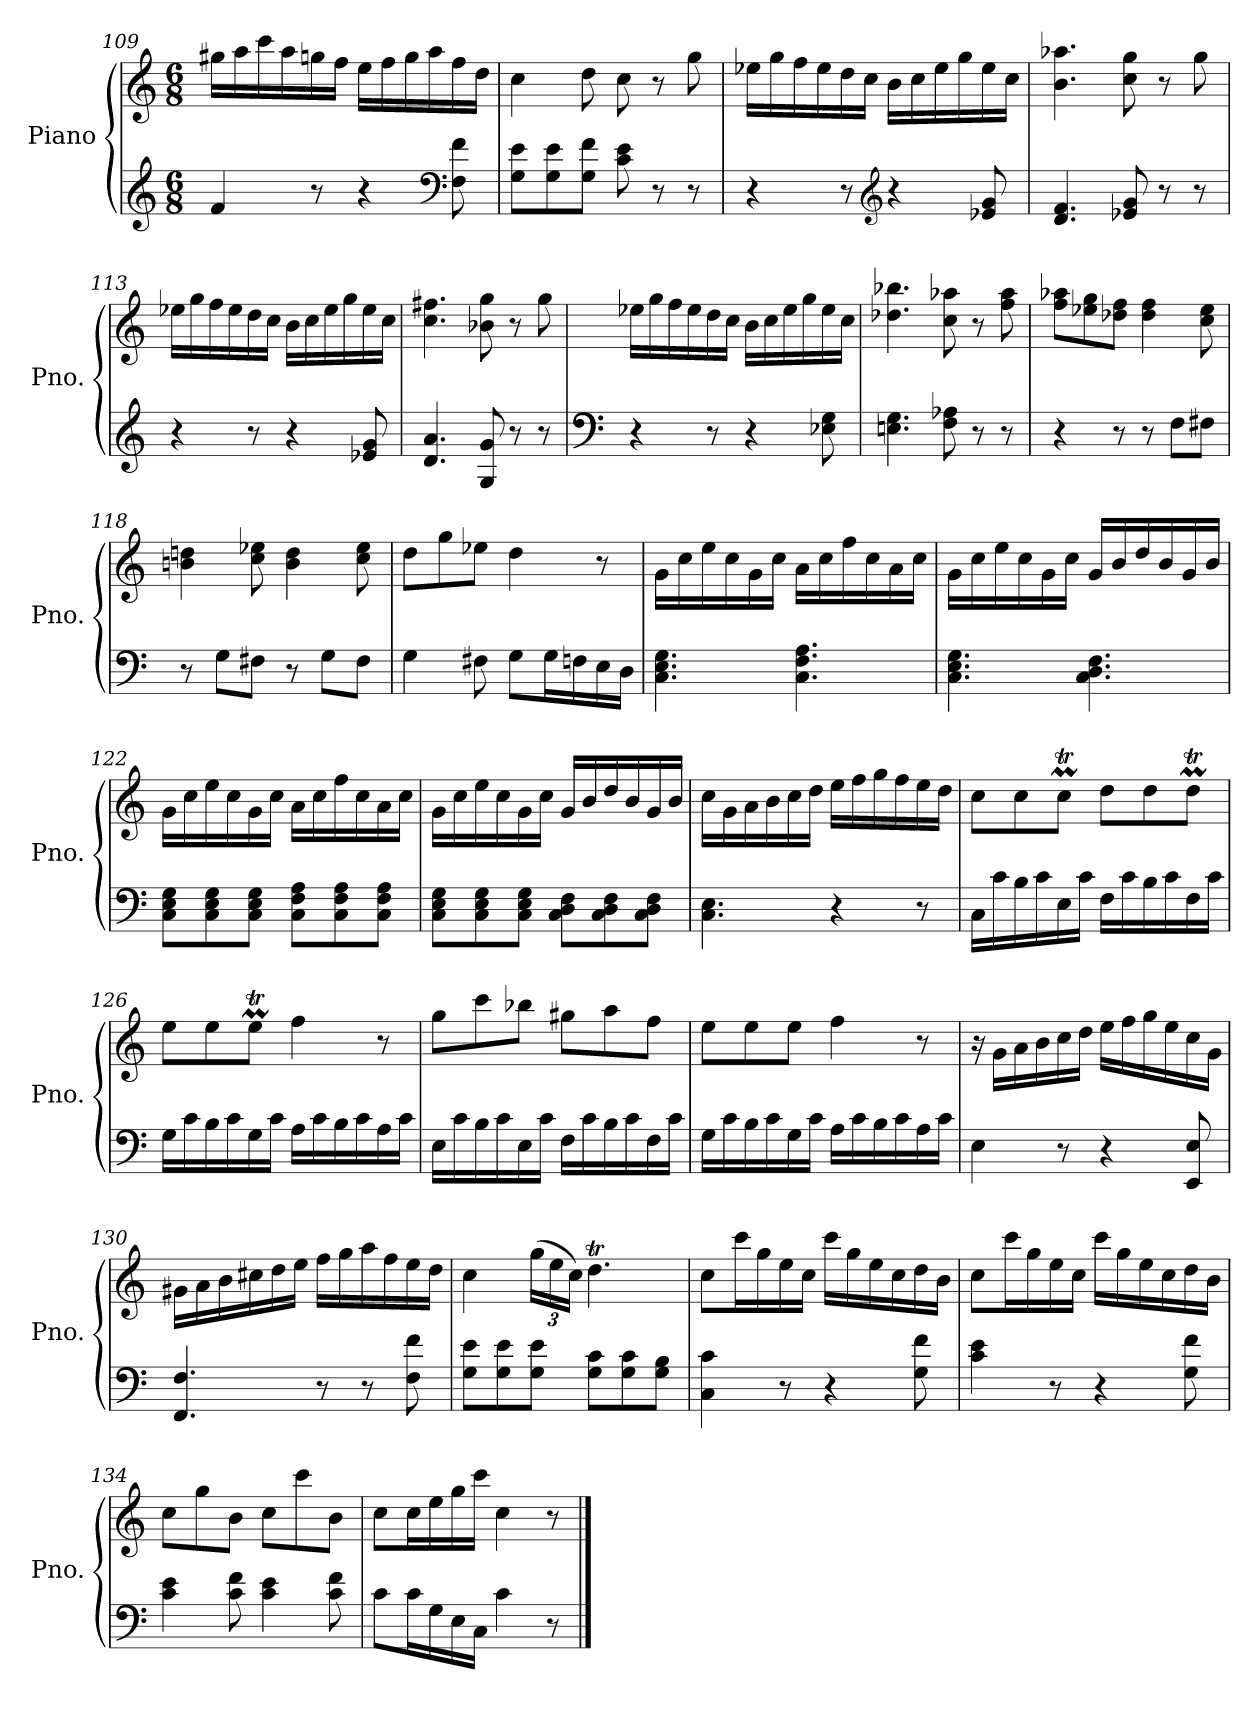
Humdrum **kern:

**kern	**kern
*part1	*part1
*staff2	*staff1
*I"Piano	*
*I'Pno.	*
!!LO:LB:g=z
*clefG2	*clefG2
*k[]	*k[]
*M6/8	*M6/8
=109	=109
4f/	16gg#X\LL
.	16aa\
.	16ccc\
.	16aa\
8r	16ggn\
.	16ff\JJ
4r	16ee\LL
.	16ff\
.	16gg\
.	16aa\
*clefF4	*
8F\ 8f\	16ff\
.	16dd\JJ
=110	=110
8G\ 8e\L	4cc\
8G\ 8e\	.
8G\ 8f\J	8dd\
8c\ 8e\	8cc\
8r	8r
8r	8gg\
=111	=111
4r	16ee-X\LL
.	16gg\
.	16ff\
.	16ee-\
8r	16dd\
.	16cc\JJ
*clefG2	*
4r	16b\LL
.	16cc\
.	16ee-\
.	16gg\
8e-X/ 8g/	16ee-\
.	16cc\JJ
=112	=112
4.d/ 4.f/	4.b\ 4.aa-X\
8e-X/ 8g/	8cc\ 8gg\
8r	8r
8r	8gg\
!!LO:LB:g=z
=113	=113
4r	16ee-X\LL
.	16gg\
.	16ff\
.	16ee-\
8r	16dd\
.	16cc\JJ
4r	16b\LL
.	16cc\
.	16ee-\
.	16gg\
8e-X/ 8g/	16ee-\
.	16cc\JJ
=114	=114
4.d/ 4.a/	4.cc\ 4.ff#X\
8G/ 8g/	8b-X\ 8gg\
8r	8r
8r	8gg\
=115	=115
*clefF4	*
4r	16ee-X\LL
.	16gg\
.	16ff\
.	16ee-\
8r	16dd\
.	16cc\JJ
4r	16b\LL
.	16cc\
.	16ee-\
.	16gg\
8E-X\ 8G\	16ee-\
.	16cc\JJ
=116	=116
4.En\ 4.G\	4.dd-X\ 4.bb-X\
8F\ 8A-X\	8cc\ 8aa-X\
8r	8r
8r	8ff\ 8aa-\
=117	=117
4r	8ff\ 8aa-X\L
.	8ee-X\ 8gg\
8r	8dd-X\ 8ff\J
8r	4dd-\ 4ff\
8F\L	.
8F#X\J	8cc\ 8ee-\
!!LO:PB:g=z
=118	=118
8r	4bn\ 4ddn\
8G\L	.
8F#X\J	8cc\ 8ee-X\
8r	4b\ 4dd\
8G\L	.
8F#\J	8cc\ 8ee-\
=119	=119
4G\	8dd\L
.	8gg\
8F#X\	8ee-X\J
8G\L	4dd\
16G\L	.
16Fn\	.
16E\	8r
16D\JJ	.
=120	=120
4.C\ 4.E\ 4.G\	16g\LL
.	16cc\
.	16ee\
.	16cc\
.	16g\
.	16cc\JJ
4.C\ 4.F\ 4.A\	16a\LL
.	16cc\
.	16ff\
.	16cc\
.	16a\
.	16cc\JJ
=121	=121
4.C\ 4.E\ 4.G\	16g\LL
.	16cc\
.	16ee\
.	16cc\
.	16g\
.	16cc\JJ
4.C\ 4.D\ 4.F\	16g/LL
.	16b/
.	16dd/
.	16b/
.	16g/
.	16b/JJ
!!LO:LB:g=z
=122	=122
8C\ 8E\ 8G\L	16g\LL
.	16cc\
8C\ 8E\ 8G\	16ee\
.	16cc\
8C\ 8E\ 8G\J	16g\
.	16cc\JJ
8C\ 8F\ 8A\L	16a\LL
.	16cc\
8C\ 8F\ 8A\	16ff\
.	16cc\
8C\ 8F\ 8A\J	16a\
.	16cc\JJ
=123	=123
8C\ 8E\ 8G\L	16g\LL
.	16cc\
8C\ 8E\ 8G\	16ee\
.	16cc\
8C\ 8E\ 8G\J	16g\
.	16cc\JJ
8C\ 8D\ 8F\L	16g/LL
.	16b/
8C\ 8D\ 8F\	16dd/
.	16b/
8C\ 8D\ 8F\J	16g/
.	16b/JJ
=124	=124
4.C\ 4.E\	16cc\LL
.	16g\
.	16a\
.	16b\
.	16cc\
.	16dd\JJ
4r	16ee\LL
.	16ff\
.	16gg\
.	16ff\
8r	16ee\
.	16dd\JJ
=125	=125
16C\LL	8cc\L
16c\	.
16B\	8cc\
16c\	.
16E\	8ccMT\J
16c\JJ	.
16F\LL	8dd\L
16c\	.
16B\	8dd\
16c\	.
16F\	8ddMT\J
16c\JJ	.
!!LO:LB:g=z
=126	=126
16G\LL	8ee\L
16c\	.
16B\	8ee\
16c\	.
16G\	8eemt\J
16c\JJ	.
16A\LL	4ff\
16c\	.
16B\	.
16c\	.
16A\	8r
16c\JJ	.
=127	=127
16E\LL	8gg\L
16c\	.
16B\	8ccc\
16c\	.
16E\	8bb-X\J
16c\JJ	.
16F\LL	8gg#X\L
16c\	.
16B\	8aa\
16c\	.
16F\	8ff\J
16c\JJ	.
=128	=128
16G\LL	8ee\L
16c\	.
16B\	8ee\
16c\	.
16G\	8ee\J
16c\JJ	.
16A\LL	4ff\
16c\	.
16B\	.
16c\	.
16A\	8r
16c\JJ	.
=129	=129
4E\	16r
.	16g\LL
.	16a\
.	16b\
8r	16cc\
.	16dd\JJ
4r	16ee\LL
.	16ff\
.	16gg\
.	16ee\
8EE/ 8E/	16cc\
.	16g\JJ
!!LO:LB:g=z
=130	=130
4.FF/ 4.F/	16g#X\LL
.	16a\
.	16b\
.	16cc#X\
.	16dd\
.	16ee\JJ
8r	16ff\LL
.	16gg\
8r	16aa\
.	16ff\
8F\ 8f\	16ee\
.	16dd\JJ
=131	=131
8G\ 8e\L	4cc\
8G\ 8e\	.
*	*Xbrackettup
8G\ 8e\J	(24gg\LL
.	24ee\
.	24cc\JJ)
8G\ 8c\L	4.ddT\
8G\ 8c\	.
8G\ 8B\J	.
=132	=132
4C\ 4c\	8cc\L
.	16ccc\L
.	16gg\
8r	16ee\
.	16cc\JJ
4r	16ccc\LL
.	16gg\
.	16ee\
.	16cc\
8G\ 8f\	16dd\
.	16b\JJ
!!LO:LB:g=z
=133	=133
4c\ 4e\	8cc\L
.	16ccc\L
.	16gg\
8r	16ee\
.	16cc\JJ
4r	16ccc\LL
.	16gg\
.	16ee\
.	16cc\
8G\ 8f\	16dd\
.	16b\JJ
=134	=134
4c\ 4e\	8cc\L
.	8gg\
8c\ 8f\	8b\J
4c\ 4e\	8cc\L
.	8ccc\
8c\ 8f\	8b\J
=135	=135
8c\L	8cc\L
16c\L	16cc\L
16G\	16ee\
16E\	16gg\
16C\JJ	16ccc\JJ
4c\	4cc\
8r	8r
==	==
*-	*-
